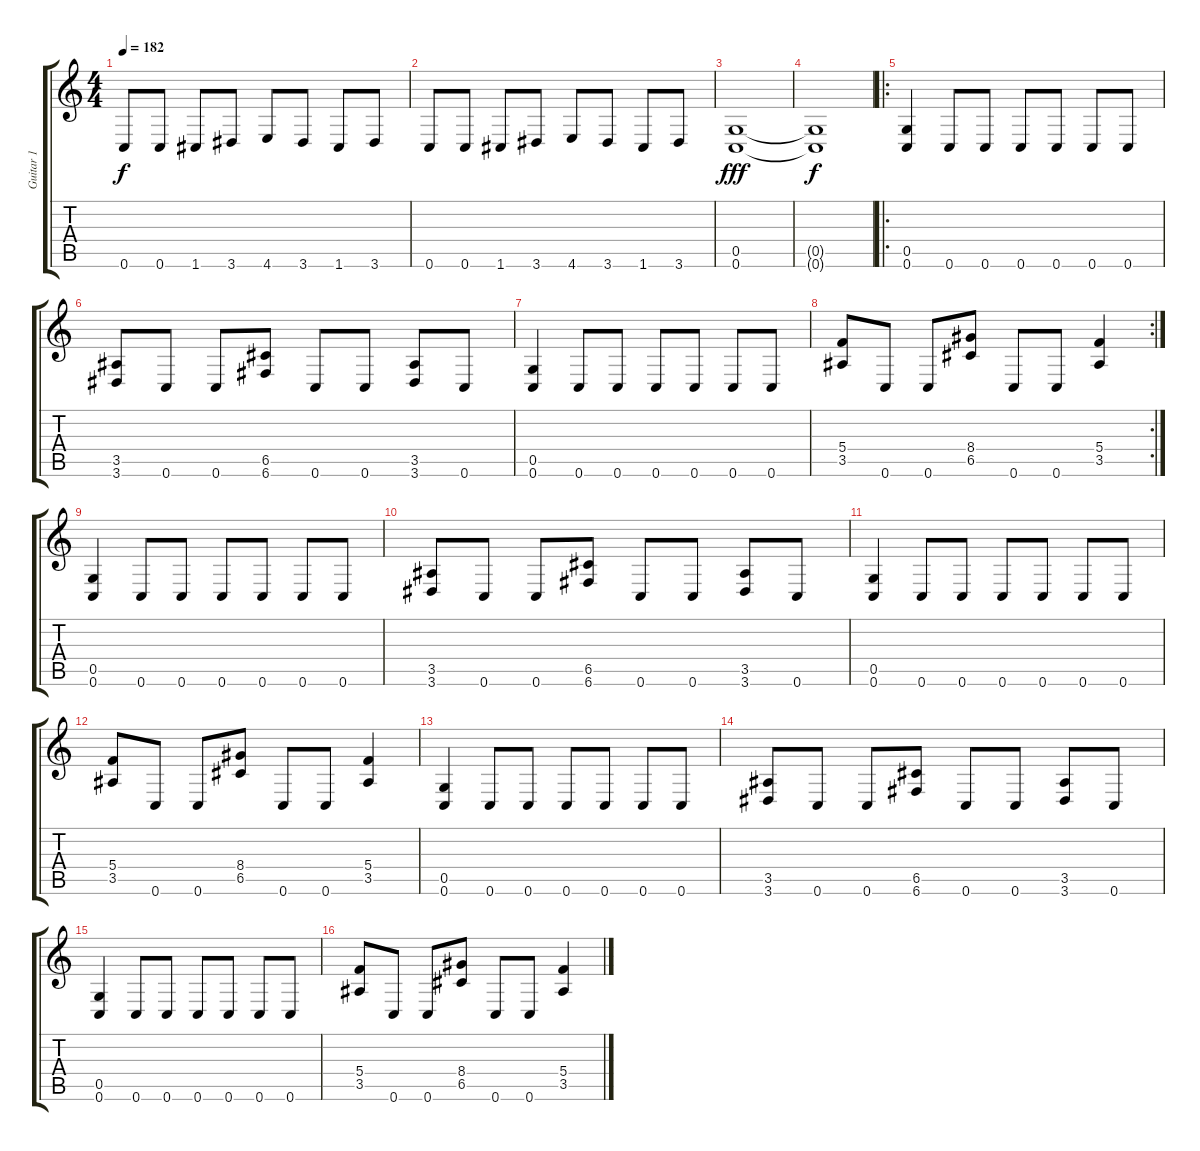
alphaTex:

\track ("Guitar 1" "Guitar 1") {instrument distortionguitar}
\staff {score tabs}
\tuning (D4 A3 F3 C3 G2 C2) {hide}
\ts (4 4)
\tempo 182
\clef g2
\ks c
0.6.8{dy f instrument distortionguitar} 0.6.8 1.6.8 3.6.8 4.6.8 3.6.8 1.6.8 3.6.8 |
0.6.8 0.6.8 1.6.8 3.6.8 4.6.8 3.6.8 1.6.8 3.6.8 |
(0.5 0.6).1{dy fff} |
(0.5{t} 0.6{t}).1{dy f} |
\ro
(0.5 0.6).4 0.6.8 0.6.8 0.6.8 0.6.8 0.6.8 0.6.8 |
(3.5 3.6).8 0.6.8 0.6.8 (6.5 6.6).8 0.6.8 0.6.8 (3.5 3.6).8 0.6.8 |
(0.5 0.6).4 0.6.8 0.6.8 0.6.8 0.6.8 0.6.8 0.6.8 |
\rc 2
(5.4 3.5).8 0.6.8 0.6.8 (8.4 6.5).8 0.6.8 0.6.8 (5.4 3.5).4 |
(0.5 0.6).4 0.6.8 0.6.8 0.6.8 0.6.8 0.6.8 0.6.8 |
(3.5 3.6).8 0.6.8 0.6.8 (6.5 6.6).8 0.6.8 0.6.8 (3.5 3.6).8 0.6.8 |
(0.5 0.6).4 0.6.8 0.6.8 0.6.8 0.6.8 0.6.8 0.6.8 |
(5.4 3.5).8 0.6.8 0.6.8 (8.4 6.5).8 0.6.8 0.6.8 (5.4 3.5).4 |
(0.5 0.6).4 0.6.8 0.6.8 0.6.8 0.6.8 0.6.8 0.6.8 |
(3.5 3.6).8 0.6.8 0.6.8 (6.5 6.6).8 0.6.8 0.6.8 (3.5 3.6).8 0.6.8 |
(0.5 0.6).4 0.6.8 0.6.8 0.6.8 0.6.8 0.6.8 0.6.8 |
(5.4 3.5).8 0.6.8 0.6.8 (8.4 6.5).8 0.6.8 0.6.8 (5.4 3.5).4
